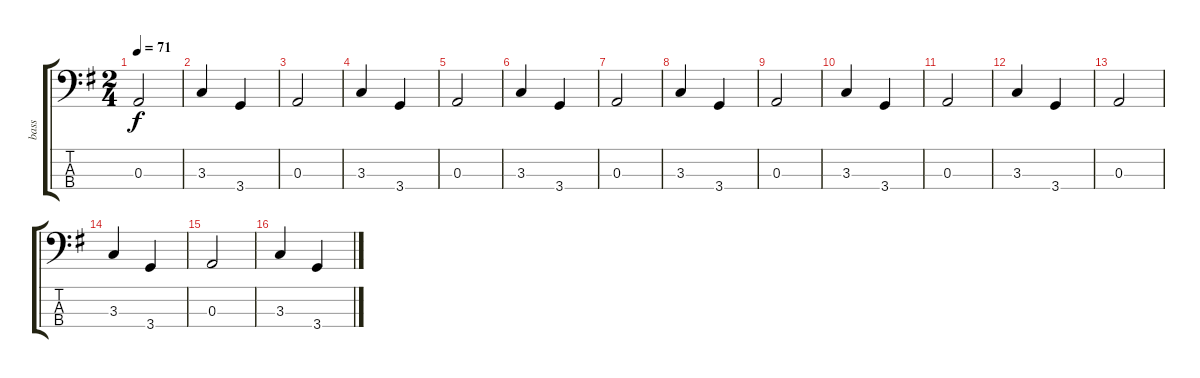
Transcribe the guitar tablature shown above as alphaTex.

\track ("bass" "bass") {instrument electricbassfinger}
\staff {score tabs}
\tuning (G2 D2 A1 E1) {hide}
\ts (2 4)
\tempo 71
\clef f4
\ks g
0.3.2{dy f volume 13} |
3.3.4 3.4.4 |
0.3.2 |
3.3.4 3.4.4 |
0.3.2 |
3.3.4 3.4.4 |
0.3.2 |
3.3.4 3.4.4 |
0.3.2 |
3.3.4 3.4.4 |
0.3.2 |
3.3.4 3.4.4 |
0.3.2 |
3.3.4 3.4.4 |
0.3.2 |
3.3.4 3.4.4
